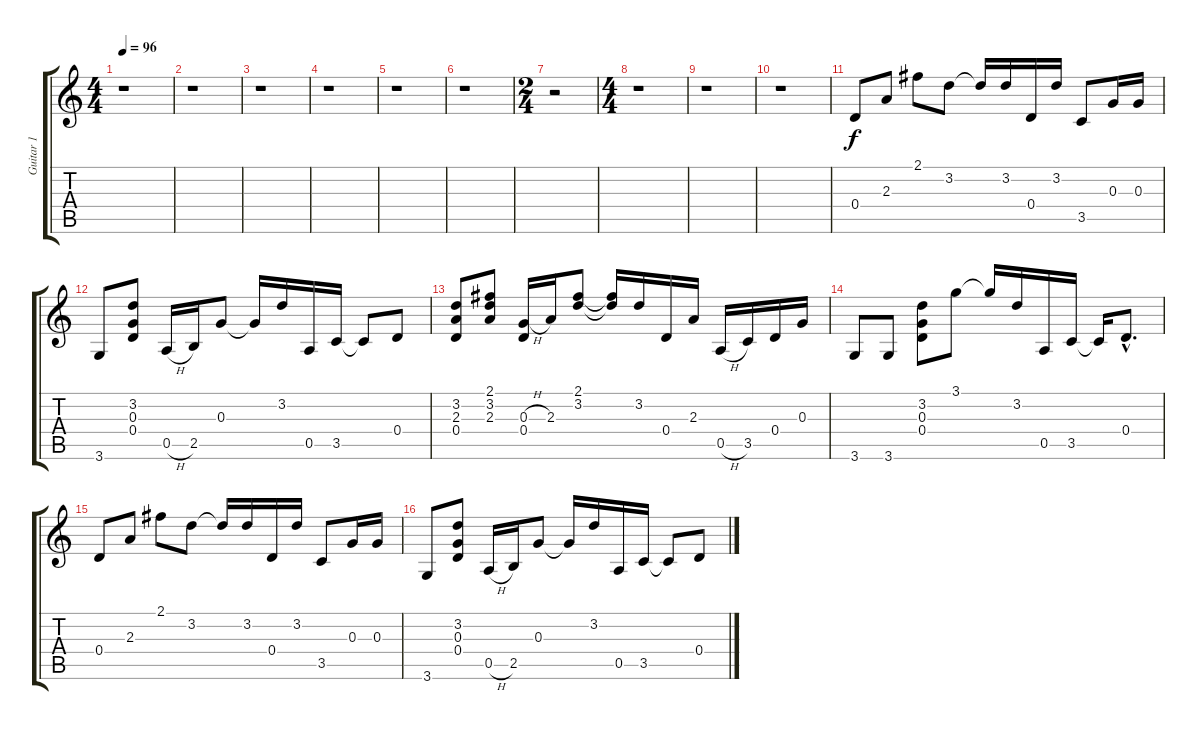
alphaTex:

\track ("Guitar 1" "Guitar 1") {instrument acousticguitarsteel}
\staff {score tabs}
\tuning (E4 B3 G3 D3 A2 E2) {hide}
\ts (4 4)
\tempo 96
\clef g2
\ks c
r.1{dy f} |
r.1 |
r.1 |
r.1 |
r.1 |
r.1 |
\ts (2 4)
r.2 |
\ts (4 4)
r.1 |
r.1 |
r.1 |
0.4.8 2.3.8 2.1.8 3.2.8 3.2{t}.16 3.2.16 0.4.16 3.2.16 3.5.8 0.3.16 0.3.16 |
3.6.8 (3.2 0.3 0.4).8 0.5{h}.16 2.5.16 0.3.8 0.3{t}.16 3.2.16 0.5.16 3.5.16 3.5{t}.8 0.4.8 |
(3.2 2.3 0.4).8 (2.1 3.2 2.3).8 (0.3{h} 0.4).16 2.3.16 (2.1 3.2).8 (2.1{t} 3.2{t}).16 3.2.16 0.4.16 2.3.16 0.5{h}.16 3.5.16 0.4.16 0.3.16 |
3.6.8 3.6.8 (3.2 0.3 0.4).8 3.1.8 3.1{t}.16 3.2.16 0.5.16 3.5.16 3.5{t}.16 0.4{hac}.8{d} |
0.4.8 2.3.8 2.1.8 3.2.8 3.2{t}.16 3.2.16 0.4.16 3.2.16 3.5.8 0.3.16 0.3.16 |
3.6.8 (3.2 0.3 0.4).8 0.5{h}.16 2.5.16 0.3.8 0.3{t}.16 3.2.16 0.5.16 3.5.16 3.5{t}.8 0.4.8
